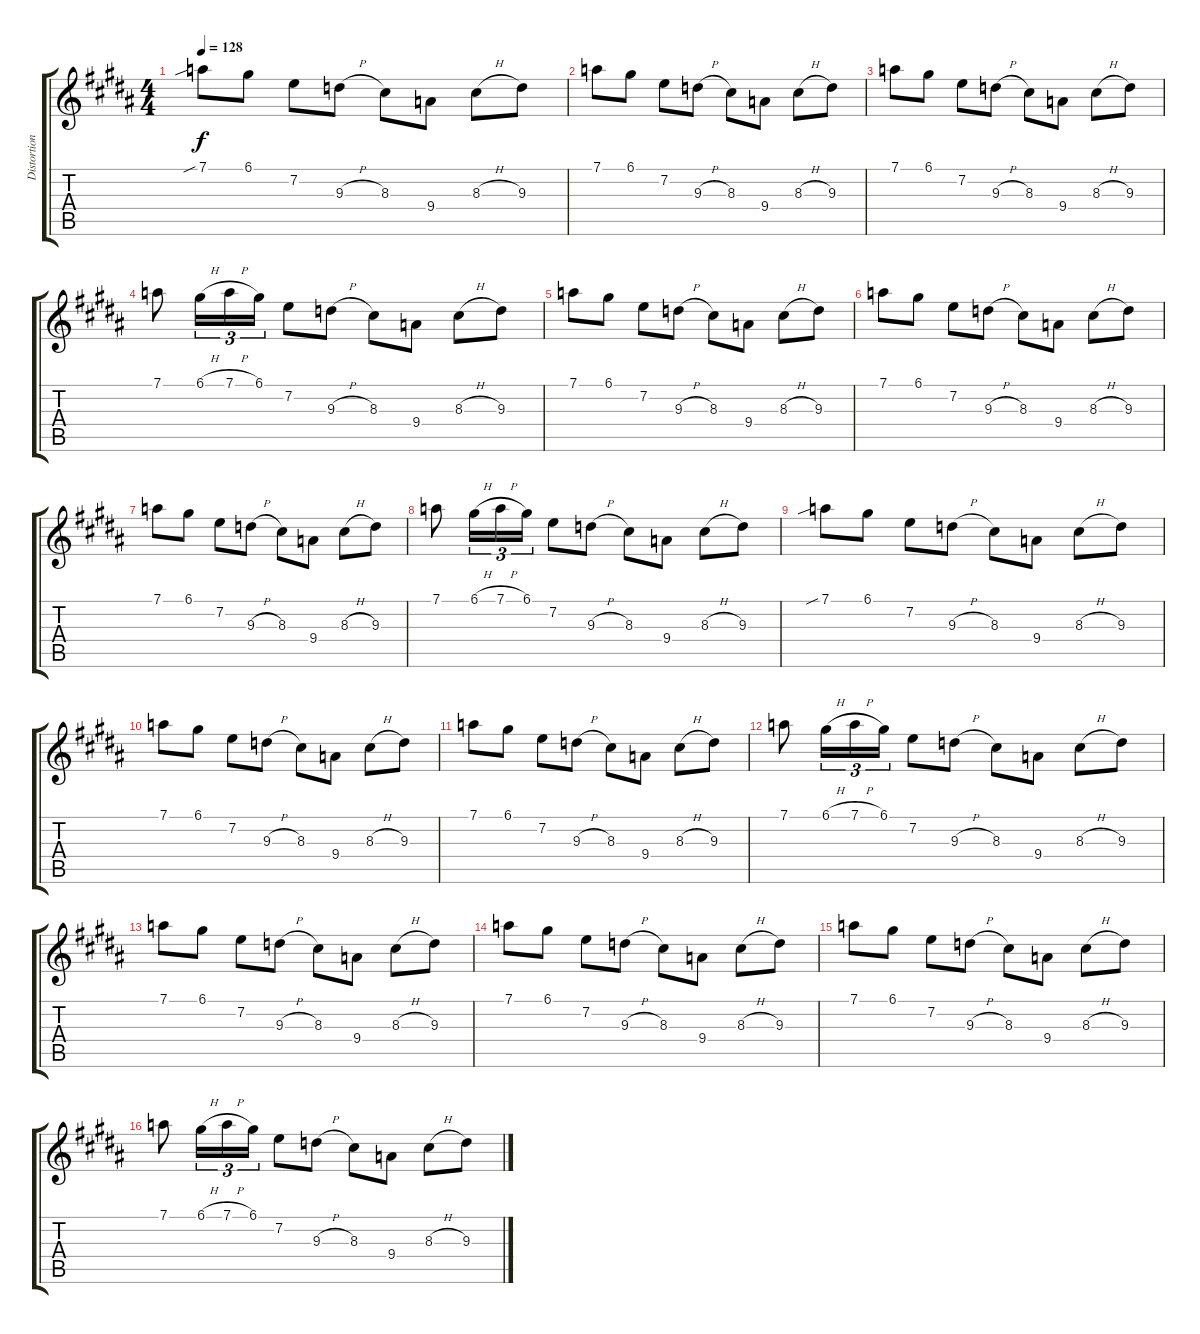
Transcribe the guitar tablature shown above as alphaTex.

\track ("Distortion" "Distortion") {instrument distortionguitar}
\staff {score tabs}
\tuning (D4 A3 F3 C3 G2 D2) {hide}
\ts (4 4)
\tempo 128
\clef g2
\ks b
7.1{sib}.8{dy f instrument distortionguitar} 6.1.8 7.2.8 9.3{h}.8 8.3.8 9.4.8 8.3{h}.8 9.3.8 |
\ks g#minor
7.1.8 6.1.8 7.2.8 9.3{h}.8 8.3.8 9.4.8 8.3{h}.8 9.3.8 |
7.1.8 6.1.8 7.2.8 9.3{h}.8 8.3.8 9.4.8 8.3{h}.8 9.3.8 |
7.1.8 6.1{h}.16{tu (3 2)} 7.1{h}.16{tu (3 2)} 6.1.16{tu (3 2)} 7.2.8 9.3{h}.8 8.3.8 9.4.8 8.3{h}.8 9.3.8 |
\ks b
7.1.8 6.1.8 7.2.8 9.3{h}.8 8.3.8 9.4.8 8.3{h}.8 9.3.8 |
\ks g#minor
7.1.8 6.1.8 7.2.8 9.3{h}.8 8.3.8 9.4.8 8.3{h}.8 9.3.8 |
7.1.8 6.1.8 7.2.8 9.3{h}.8 8.3.8 9.4.8 8.3{h}.8 9.3.8 |
7.1.8 6.1{h}.16{tu (3 2)} 7.1{h}.16{tu (3 2)} 6.1.16{tu (3 2)} 7.2.8 9.3{h}.8 8.3.8 9.4.8 8.3{h}.8 9.3.8 |
\ks b
7.1{sib}.8 6.1.8 7.2.8 9.3{h}.8 8.3.8 9.4.8 8.3{h}.8 9.3.8 |
\ks g#minor
7.1.8 6.1.8 7.2.8 9.3{h}.8 8.3.8 9.4.8 8.3{h}.8 9.3.8 |
7.1.8 6.1.8 7.2.8 9.3{h}.8 8.3.8 9.4.8 8.3{h}.8 9.3.8 |
7.1.8 6.1{h}.16{tu (3 2)} 7.1{h}.16{tu (3 2)} 6.1.16{tu (3 2)} 7.2.8 9.3{h}.8 8.3.8 9.4.8 8.3{h}.8 9.3.8 |
\ks b
7.1.8 6.1.8 7.2.8 9.3{h}.8 8.3.8 9.4.8 8.3{h}.8 9.3.8 |
\ks g#minor
7.1.8 6.1.8 7.2.8 9.3{h}.8 8.3.8 9.4.8 8.3{h}.8 9.3.8 |
7.1.8 6.1.8 7.2.8 9.3{h}.8 8.3.8 9.4.8 8.3{h}.8 9.3.8 |
7.1.8 6.1{h}.16{tu (3 2)} 7.1{h}.16{tu (3 2)} 6.1.16{tu (3 2)} 7.2.8 9.3{h}.8 8.3.8 9.4.8 8.3{h}.8 9.3.8
